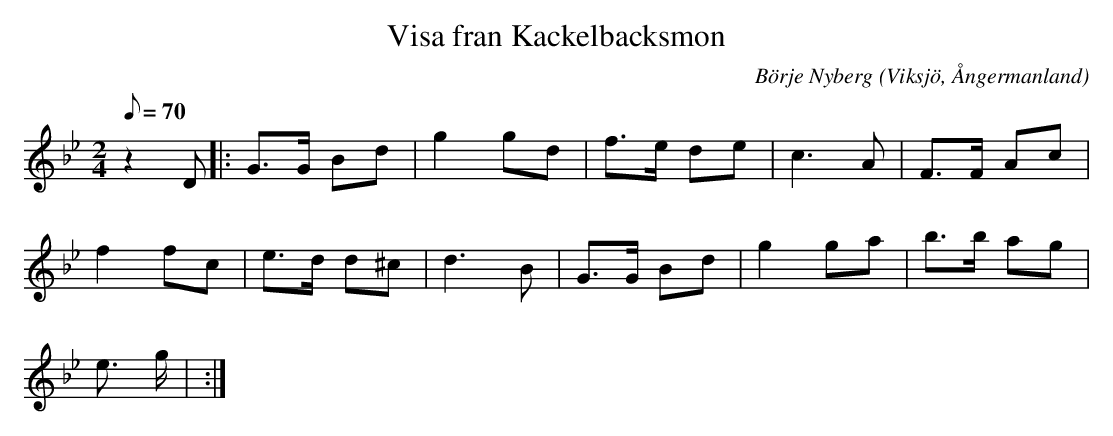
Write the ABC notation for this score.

X:1
T:Visa fran Kackelbacksmon
C:Börje Nyberg
O:Viksjö, Ångermanland
M:2/4
L:1/8
Q:70
K:Gm
z2 D|: G>G Bd | g2 gd | f>e de | c2>A2 | F>F Ac |
f2 fc | e>d d^c | d2>B2 | G>G Bd |g2 ga | b>b ag |
e> g |  :|
